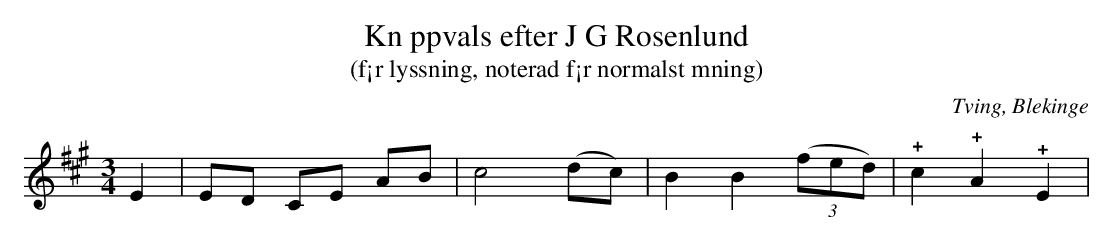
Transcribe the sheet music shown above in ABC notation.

X:1
T:Kn ppvals efter J G Rosenlund
T:(f¡r lyssning, noterad f¡r normalst mning)
O:Tving, Blekinge
M:3/4
L:1/4
Q:160
K:A
E | E/D/ C/E/ A/B/ | c2 (d/c/) | B B ((3f/e/d/) | !+!c !+!A !+!E |
